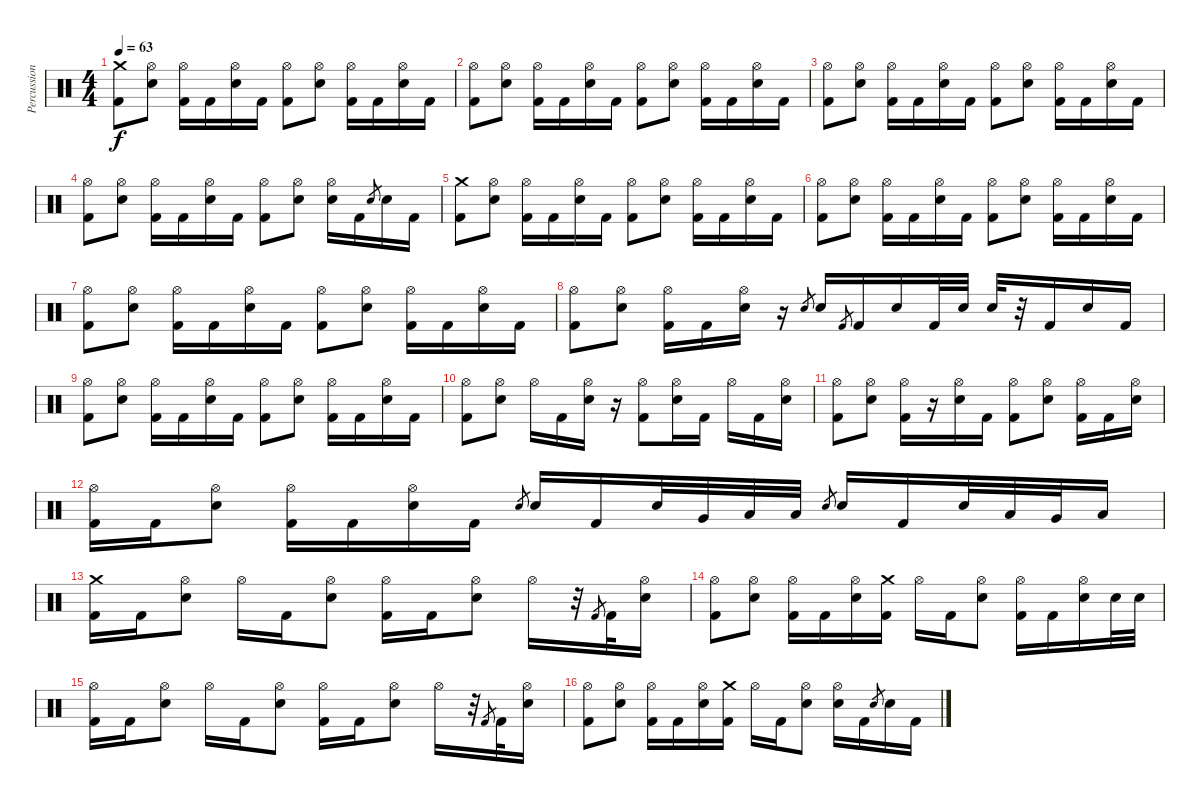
\track ("Percussion" "Percussion") {instrument percussion}
\staff {score}
\articulation defaults
\ts (4 4)
\tempo 63
\clef neutral
\ks c
("Crash medium (hit)" "Kick (hit) 2").8{dy f} ("Hi-Hat (open)" "Snare (hit) 2").8 ("Hi-Hat (open)" "Kick (hit) 2").16 "Kick (hit) 2".16 ("Hi-Hat (open)" "Snare (hit) 2").16 "Kick (hit) 2".16 ("Hi-Hat (open)" "Kick (hit) 2").8 ("Hi-Hat (open)" "Snare (hit) 2").8 ("Hi-Hat (open)" "Kick (hit) 2").16 "Kick (hit) 2".16 ("Hi-Hat (open)" "Snare (hit) 2").16 "Kick (hit) 2".16 |
("Hi-Hat (open)" "Kick (hit) 2").8 ("Hi-Hat (open)" "Snare (hit) 2").8 ("Hi-Hat (open)" "Kick (hit) 2").16 "Kick (hit) 2".16 ("Hi-Hat (open)" "Snare (hit) 2").16 "Kick (hit) 2".16 ("Hi-Hat (open)" "Kick (hit) 2").8 ("Hi-Hat (open)" "Snare (hit) 2").8 ("Hi-Hat (open)" "Kick (hit) 2").16 "Kick (hit) 2".16 ("Hi-Hat (open)" "Snare (hit) 2").16 "Kick (hit) 2".16 |
("Hi-Hat (open)" "Kick (hit) 2").8 ("Hi-Hat (open)" "Snare (hit) 2").8 ("Hi-Hat (open)" "Kick (hit) 2").16 "Kick (hit) 2".16 ("Hi-Hat (open)" "Snare (hit) 2").16 "Kick (hit) 2".16 ("Hi-Hat (open)" "Kick (hit) 2").8 ("Hi-Hat (open)" "Snare (hit) 2").8 ("Hi-Hat (open)" "Kick (hit) 2").16 "Kick (hit) 2".16 ("Hi-Hat (open)" "Snare (hit) 2").16 "Kick (hit) 2".16 |
("Hi-Hat (open)" "Kick (hit) 2").8 ("Hi-Hat (open)" "Snare (hit) 2").8 ("Hi-Hat (open)" "Kick (hit) 2").16 "Kick (hit) 2".16 ("Hi-Hat (open)" "Snare (hit) 2").16 "Kick (hit) 2".16 ("Hi-Hat (open)" "Kick (hit) 2").8 ("Hi-Hat (open)" "Snare (hit) 2").8 ("Hi-Hat (open)" "Snare (hit) 2").16 "Kick (hit) 2".16 "Snare (hit) 2".8{gr} "Snare (hit) 2".16 "Kick (hit) 2".16 |
("Crash medium (hit)" "Kick (hit) 2").8 ("Hi-Hat (open)" "Snare (hit) 2").8 ("Hi-Hat (open)" "Kick (hit) 2").16 "Kick (hit) 2".16 ("Hi-Hat (open)" "Snare (hit) 2").16 "Kick (hit) 2".16 ("Hi-Hat (open)" "Kick (hit) 2").8 ("Hi-Hat (open)" "Snare (hit) 2").8 ("Hi-Hat (open)" "Kick (hit) 2").16 "Kick (hit) 2".16 ("Hi-Hat (open)" "Snare (hit) 2").16 "Kick (hit) 2".16 |
("Hi-Hat (open)" "Kick (hit) 2").8 ("Hi-Hat (open)" "Snare (hit) 2").8 ("Hi-Hat (open)" "Kick (hit) 2").16 "Kick (hit) 2".16 ("Hi-Hat (open)" "Snare (hit) 2").16 "Kick (hit) 2".16 ("Hi-Hat (open)" "Kick (hit) 2").8 ("Hi-Hat (open)" "Snare (hit) 2").8 ("Hi-Hat (open)" "Kick (hit) 2").16 "Kick (hit) 2".16 ("Hi-Hat (open)" "Snare (hit) 2").16 "Kick (hit) 2".16 |
("Hi-Hat (open)" "Kick (hit) 2").8 ("Hi-Hat (open)" "Snare (hit) 2").8 ("Hi-Hat (open)" "Kick (hit) 2").16 "Kick (hit) 2".16 ("Hi-Hat (open)" "Snare (hit) 2").16 "Kick (hit) 2".16 ("Hi-Hat (open)" "Kick (hit) 2").8 ("Hi-Hat (open)" "Snare (hit) 2").8 ("Hi-Hat (open)" "Kick (hit) 2").16 "Kick (hit) 2".16 ("Hi-Hat (open)" "Snare (hit) 2").16 "Kick (hit) 2".16 |
("Hi-Hat (open)" "Kick (hit) 2").8 ("Hi-Hat (open)" "Snare (hit) 2").8 ("Hi-Hat (open)" "Kick (hit) 2").16 "Kick (hit) 2".16 ("Hi-Hat (open)" "Snare (hit) 2").16 r.16 "Snare (hit) 2".8{gr} "Snare (hit) 2".16 "Kick (hit) 2".8{gr} "Kick (hit) 2".16 "Snare (hit) 2".16 "Kick (hit) 2".32 "Snare (hit) 2".32 "Snare (hit) 2".32 r.32 "Kick (hit) 2".16 "Snare (hit) 2".16 "Kick (hit) 2".16 |
("Hi-Hat (open)" "Kick (hit) 2").8 ("Hi-Hat (open)" "Snare (hit) 2").8 ("Hi-Hat (open)" "Kick (hit) 2").16 "Kick (hit) 2".16 ("Hi-Hat (open)" "Snare (hit) 2").16 "Kick (hit) 2".16 ("Hi-Hat (open)" "Kick (hit) 2").8 ("Hi-Hat (open)" "Snare (hit) 2").8 ("Hi-Hat (open)" "Kick (hit) 2").16 "Kick (hit) 2".16 ("Hi-Hat (open)" "Snare (hit) 2").16 "Kick (hit) 2".16 |
("Hi-Hat (open)" "Kick (hit) 2").8 ("Hi-Hat (open)" "Snare (hit) 2").8 "Hi-Hat (open)".16 "Kick (hit) 2".16 ("Hi-Hat (open)" "Snare (hit) 2").16 r.16 ("Hi-Hat (open)" "Kick (hit) 2").8 ("Hi-Hat (open)" "Snare (hit) 2").16 "Kick (hit) 2".16 "Hi-Hat (open)".16 "Kick (hit) 2".16 ("Hi-Hat (open)" "Snare (hit) 2").16 |
("Hi-Hat (open)" "Kick (hit) 2").8 ("Hi-Hat (open)" "Snare (hit) 2").8 ("Hi-Hat (open)" "Kick (hit) 2").16 r.16 ("Hi-Hat (open)" "Snare (hit) 2").16 "Kick (hit) 2".16 ("Hi-Hat (open)" "Kick (hit) 2").8 ("Hi-Hat (open)" "Snare (hit) 2").8 ("Hi-Hat (open)" "Kick (hit) 2").16 "Kick (hit) 2".16 ("Hi-Hat (open)" "Snare (hit) 2").16 |
("Hi-Hat (open)" "Kick (hit) 2").16 "Kick (hit) 2".16 ("Hi-Hat (open)" "Snare (hit) 2").8 ("Hi-Hat (open)" "Kick (hit) 2").16 "Kick (hit) 2".16 ("Hi-Hat (open)" "Snare (hit) 2").16 "Kick (hit) 2".16 "Snare (hit) 2".8{gr} "Snare (hit) 2".16 "Kick (hit) 2".16 "Snare (hit) 2".32 "Very Low Tom (hit)".32 "Low Tom (hit)".32 "Low Floor Tom (hit)".32 "Snare (hit) 2".8{gr} "Snare (hit) 2".16 "Kick (hit) 2".16 "Snare (hit) 2".32 "Low Tom (hit)".32 "Very Low Tom (hit)".32 "Low Floor Tom (hit)".16 |
("Crash medium (hit)" "Kick (hit) 2").16 "Kick (hit) 2".16 ("Hi-Hat (open)" "Snare (hit) 2").8 "Hi-Hat (open)".16 "Kick (hit) 2".16 ("Hi-Hat (open)" "Snare (hit) 2").8 ("Hi-Hat (open)" "Kick (hit) 2").16 "Kick (hit) 2".16 ("Hi-Hat (open)" "Snare (hit) 2").8 "Hi-Hat (open)".16 r.32 "Kick (hit) 2".8{gr} "Kick (hit) 2".32 ("Hi-Hat (open)" "Snare (hit) 2").16 |
("Hi-Hat (open)" "Kick (hit) 2").8 ("Hi-Hat (open)" "Snare (hit) 2").8 ("Hi-Hat (open)" "Kick (hit) 2").16 "Kick (hit) 2".16 ("Hi-Hat (open)" "Snare (hit) 2").16 ("Crash medium (hit)" "Kick (hit) 2").16 "Hi-Hat (open)".16 "Kick (hit) 2".16 ("Hi-Hat (open)" "Snare (hit) 2").8 ("Hi-Hat (open)" "Kick (hit) 2").16 "Kick (hit) 2".16 ("Hi-Hat (open)" "Snare (hit) 2").16 "Snare (hit) 2".32 "Snare (hit) 2".32 |
("Hi-Hat (open)" "Kick (hit) 2").16 "Kick (hit) 2".16 ("Hi-Hat (open)" "Snare (hit) 2").8 "Hi-Hat (open)".16 "Kick (hit) 2".16 ("Hi-Hat (open)" "Snare (hit) 2").8 ("Hi-Hat (open)" "Kick (hit) 2").16 "Kick (hit) 2".16 ("Hi-Hat (open)" "Snare (hit) 2").8 "Hi-Hat (open)".16 r.32 "Kick (hit) 2".8{gr} "Kick (hit) 2".32 ("Hi-Hat (open)" "Snare (hit) 2").16 |
("Hi-Hat (open)" "Kick (hit) 2").8 ("Hi-Hat (open)" "Snare (hit) 2").8 ("Hi-Hat (open)" "Kick (hit) 2").16 "Kick (hit) 2".16 ("Hi-Hat (open)" "Snare (hit) 2").16 ("Crash medium (hit)" "Kick (hit) 2").16 "Hi-Hat (open)".16 "Kick (hit) 2".16 ("Hi-Hat (open)" "Snare (hit) 2").8 ("Hi-Hat (open)" "Snare (hit) 2").16 "Kick (hit) 2".16 "Snare (hit) 2".8{gr} "Snare (hit) 2".16 "Kick (hit) 2".16
